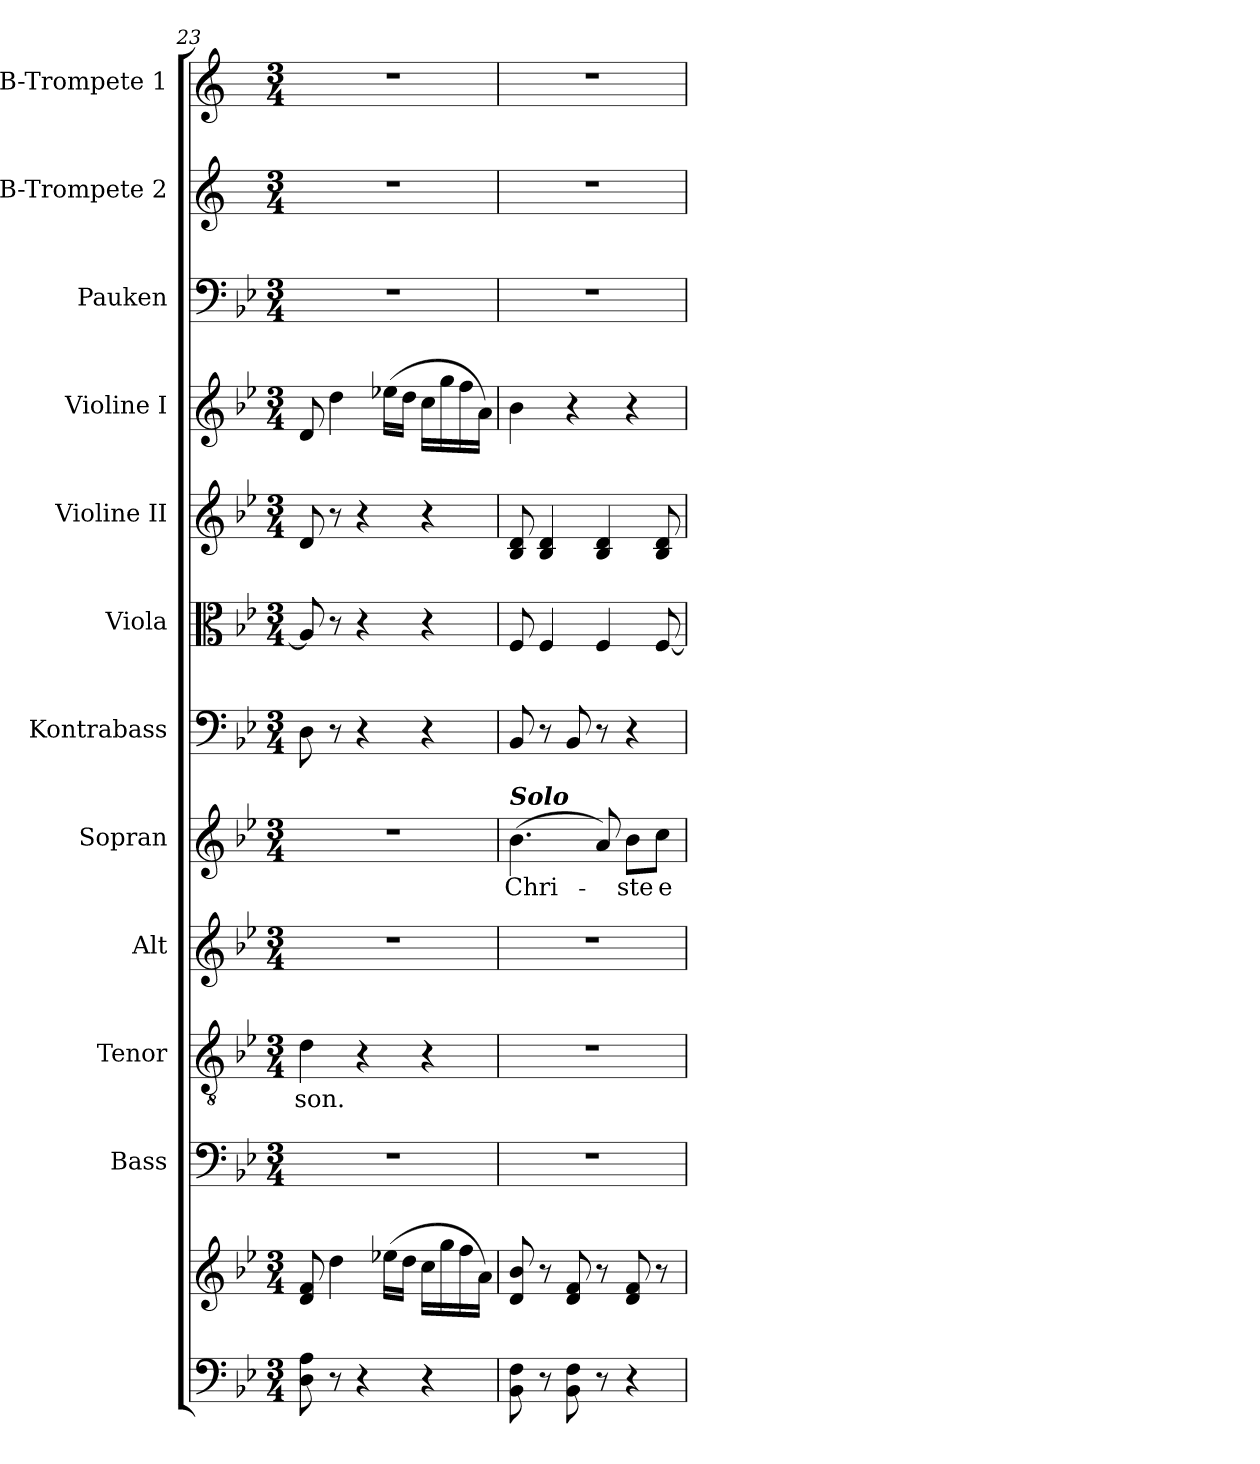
**kern	**kern	**kern	**kern	**text	**kern	**kern	**text	**kern	**kern	**kern	**kern	**kern	**kern	**kern
*part12	*part12	*part11	*part10	*part10	*part9	*part8	*part8	*part7	*part6	*part5	*part4	*part3	*part2	*part1
*staff13	*staff12	*staff11	*staff10	*staff10	*staff9	*staff8	*staff8	*staff7	*staff6	*staff5	*staff4	*staff3	*staff2	*staff1
*	*	*I"Bass	*I"Tenor	*	*I"Alt	*I"Sopran	*	*I"Kontrabass	*I"Viola	*I"Violine II	*I"Violine I	*I"Pauken	*I"B-Trompete 2	*I"B-Trompete 1
*	*	*I'B.	*I'T.	*	*I'A.	*I'S.	*	*I'Kb.	*I'Vla.	*I'Vl. II	*I'Vl. I	*I'Pk.	*I'B Trp. 2	*I'B Trp. 1
*clefF4	*clefG2	*clefF4	*clefGv2	*	*clefG2	*clefG2	*	*clefF4	*clefC3	*clefG2	*clefG2	*clefF4	*clefG2	*clefG2
*	*	*	*	*	*	*	*	*ITrd7c12	*	*	*	*	*ITrd1c2	*ITrd1c2
*k[b-e-]	*k[b-e-]	*k[b-e-]	*k[b-e-]	*	*k[b-e-]	*k[b-e-]	*	*k[b-e-]	*k[b-e-]	*k[b-e-]	*k[b-e-]	*k[b-e-]	*k[b-e-]	*k[b-e-]
*B-:	*B-:	*B-:	*B-:	*	*B-:	*B-:	*	*B-:	*B-:	*B-:	*B-:	*B-:	*B-:	*B-:
*M3/4	*M3/4	*M3/4	*M3/4	*	*M3/4	*M3/4	*	*M3/4	*M3/4	*M3/4	*M3/4	*M3/4	*M3/4	*M3/4
=23	=23	=23	=23	=23	=23	=23	=23	=23	=23	=23	=23	=23	=23	=23
!	!	!	!	!LO:LY:b	!	!	!	!	!	!	!	!	!	!
8D\ 8A\	8d/ 8f/	2.r	4d\	-son.	2.r	2.r	.	8DD\	8A/]	8d/	8d/	2.r	2.r	2.r
8r	4dd\	.	.	.	.	.	.	8r	8r	8r	4dd\	.	.	.
4r	.	.	4r	.	.	.	.	4r	4r	4r	.	.	.	.
.	(>16ee-X\LL	.	.	.	.	.	.	.	.	.	(>16ee-X\LL	.	.	.
.	16dd\JJ	.	.	.	.	.	.	.	.	.	16dd\JJ	.	.	.
4r	16cc\LL	.	4r	.	.	.	.	4r	4r	4r	16cc\LL	.	.	.
.	16gg\	.	.	.	.	.	.	.	.	.	16gg\	.	.	.
.	16ff\	.	.	.	.	.	.	.	.	.	16ff\	.	.	.
.	16a\JJ)	.	.	.	.	.	.	.	.	.	16a\JJ)	.	.	.
=24	=24	=24	=24	=24	=24	=24	=24	=24	=24	=24	=24	=24	=24	=24
!	!	!	!	!	!	!LO:TX:a:Bi:t=Solo	!	!	!	!	!	!	!	!
!	!	!	!	!	!	!	!LO:LY:b	!	!	!	!	!	!	!
8BB-\ 8F\	8d/ 8b-/	2.r	2.r	.	2.r	(>4.b-\	Chri-	8BBB-/	8F/	8B-/ 8d/	4b-\	2.r	2.r	2.r
8r	8r	.	.	.	.	.	.	8r	4F/	4B-/ 4d/	.	.	.	.
8BB-\ 8F\	8d/ 8f/	.	.	.	.	.	.	8BBB-/	.	.	4r	.	.	.
8r	8r	.	.	.	.	8a/)	.	8r	4F/	4B-/ 4d/	.	.	.	.
!	!	!	!	!	!	!	!LO:LY:b	!	!	!	!	!	!	!
4r	8d/ 8f/	.	.	.	.	8b-\L	-ste	4r	.	.	4r	.	.	.
!	!	!	!	!	!	!	!LO:LY:b	!	!	!	!	!	!	!
.	8r	.	.	.	.	8cc\J	e-	.	[8F/	8B-/ 8d/	.	.	.	.
=	=	=	=	=	=	=	=	=	=	=	=	=	=	=
*-	*-	*-	*-	*-	*-	*-	*-	*-	*-	*-	*-	*-	*-	*-
